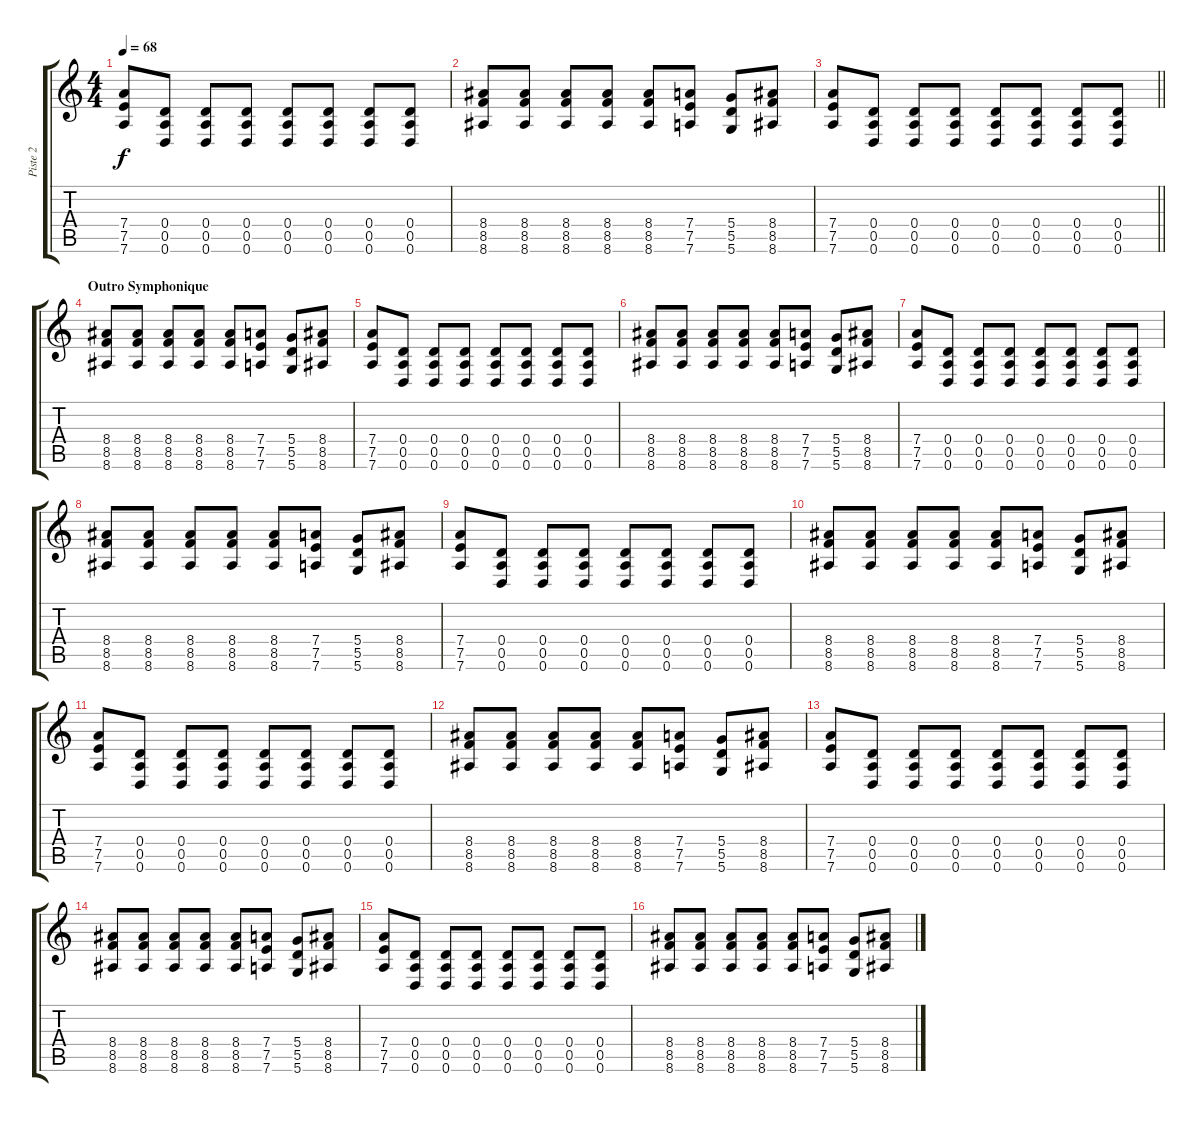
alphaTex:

\track ("Piste 2" "Piste 2") {instrument distortionguitar}
\staff {score tabs}
\tuning (E4 B3 G3 D3 A2 D2) {hide}
\ts (4 4)
\tempo 68
\clef g2
\ks c
(7.4 7.5 7.6).8{dy f} (0.4 0.5 0.6).8 (0.4 0.5 0.6).8 (0.4 0.5 0.6).8 (0.4 0.5 0.6).8 (0.4 0.5 0.6).8 (0.4 0.5 0.6).8 (0.4 0.5 0.6).8 |
(8.4 8.5 8.6).8 (8.4 8.5 8.6).8 (8.4 8.5 8.6).8 (8.4 8.5 8.6).8 (8.4 8.5 8.6).8 (7.4 7.5 7.6).8 (5.4 5.5 5.6).8 (8.4 8.5 8.6).8 |
\barLineRight lightlight
(7.4 7.5 7.6).8 (0.4 0.5 0.6).8 (0.4 0.5 0.6).8 (0.4 0.5 0.6).8 (0.4 0.5 0.6).8 (0.4 0.5 0.6).8 (0.4 0.5 0.6).8 (0.4 0.5 0.6).8 |
\section ("" "Outro Symphonique")
(8.4 8.5 8.6).8 (8.4 8.5 8.6).8 (8.4 8.5 8.6).8 (8.4 8.5 8.6).8 (8.4 8.5 8.6).8 (7.4 7.5 7.6).8 (5.4 5.5 5.6).8 (8.4 8.5 8.6).8 |
(7.4 7.5 7.6).8 (0.4 0.5 0.6).8 (0.4 0.5 0.6).8 (0.4 0.5 0.6).8 (0.4 0.5 0.6).8 (0.4 0.5 0.6).8 (0.4 0.5 0.6).8 (0.4 0.5 0.6).8 |
(8.4 8.5 8.6).8 (8.4 8.5 8.6).8 (8.4 8.5 8.6).8 (8.4 8.5 8.6).8 (8.4 8.5 8.6).8 (7.4 7.5 7.6).8 (5.4 5.5 5.6).8 (8.4 8.5 8.6).8 |
(7.4 7.5 7.6).8 (0.4 0.5 0.6).8 (0.4 0.5 0.6).8 (0.4 0.5 0.6).8 (0.4 0.5 0.6).8 (0.4 0.5 0.6).8 (0.4 0.5 0.6).8 (0.4 0.5 0.6).8 |
(8.4 8.5 8.6).8 (8.4 8.5 8.6).8 (8.4 8.5 8.6).8 (8.4 8.5 8.6).8 (8.4 8.5 8.6).8 (7.4 7.5 7.6).8 (5.4 5.5 5.6).8 (8.4 8.5 8.6).8 |
(7.4 7.5 7.6).8 (0.4 0.5 0.6).8 (0.4 0.5 0.6).8 (0.4 0.5 0.6).8 (0.4 0.5 0.6).8 (0.4 0.5 0.6).8 (0.4 0.5 0.6).8 (0.4 0.5 0.6).8 |
(8.4 8.5 8.6).8 (8.4 8.5 8.6).8 (8.4 8.5 8.6).8 (8.4 8.5 8.6).8 (8.4 8.5 8.6).8 (7.4 7.5 7.6).8 (5.4 5.5 5.6).8 (8.4 8.5 8.6).8 |
(7.4 7.5 7.6).8 (0.4 0.5 0.6).8 (0.4 0.5 0.6).8 (0.4 0.5 0.6).8 (0.4 0.5 0.6).8 (0.4 0.5 0.6).8 (0.4 0.5 0.6).8 (0.4 0.5 0.6).8 |
(8.4 8.5 8.6).8 (8.4 8.5 8.6).8 (8.4 8.5 8.6).8 (8.4 8.5 8.6).8 (8.4 8.5 8.6).8 (7.4 7.5 7.6).8 (5.4 5.5 5.6).8 (8.4 8.5 8.6).8 |
(7.4 7.5 7.6).8 (0.4 0.5 0.6).8 (0.4 0.5 0.6).8 (0.4 0.5 0.6).8 (0.4 0.5 0.6).8 (0.4 0.5 0.6).8 (0.4 0.5 0.6).8 (0.4 0.5 0.6).8 |
(8.4 8.5 8.6).8 (8.4 8.5 8.6).8 (8.4 8.5 8.6).8 (8.4 8.5 8.6).8 (8.4 8.5 8.6).8 (7.4 7.5 7.6).8 (5.4 5.5 5.6).8 (8.4 8.5 8.6).8 |
(7.4 7.5 7.6).8 (0.4 0.5 0.6).8 (0.4 0.5 0.6).8 (0.4 0.5 0.6).8 (0.4 0.5 0.6).8 (0.4 0.5 0.6).8 (0.4 0.5 0.6).8 (0.4 0.5 0.6).8 |
(8.4 8.5 8.6).8 (8.4 8.5 8.6).8 (8.4 8.5 8.6).8 (8.4 8.5 8.6).8 (8.4 8.5 8.6).8 (7.4 7.5 7.6).8 (5.4 5.5 5.6).8 (8.4 8.5 8.6).8
